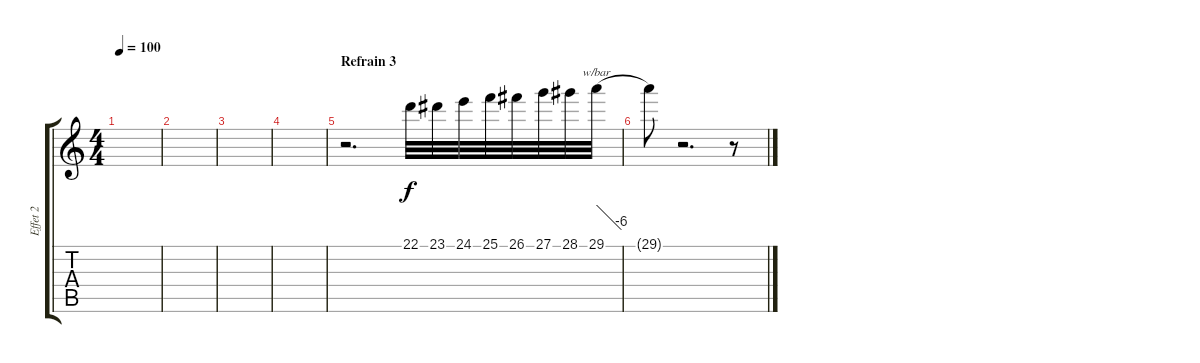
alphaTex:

\track ("Effet 2" "Effet 2") {instrument electricpiano1}
\staff {score tabs}
\tuning (E4 B3 G3 D3 A2 E2) {hide}
\ts (4 4)
\tempo 100
\clef g2
\ks c
|
|
|
|
\section ("" "Refrain 3")
r.2{d} 22.1.32 23.1.32 24.1.32 25.1.32 26.1.32 27.1.32 28.1.32 29.1.32{tbe (dive default 0 0 60 -24)} |
29.1{t}.8 r.2{d} r.8
